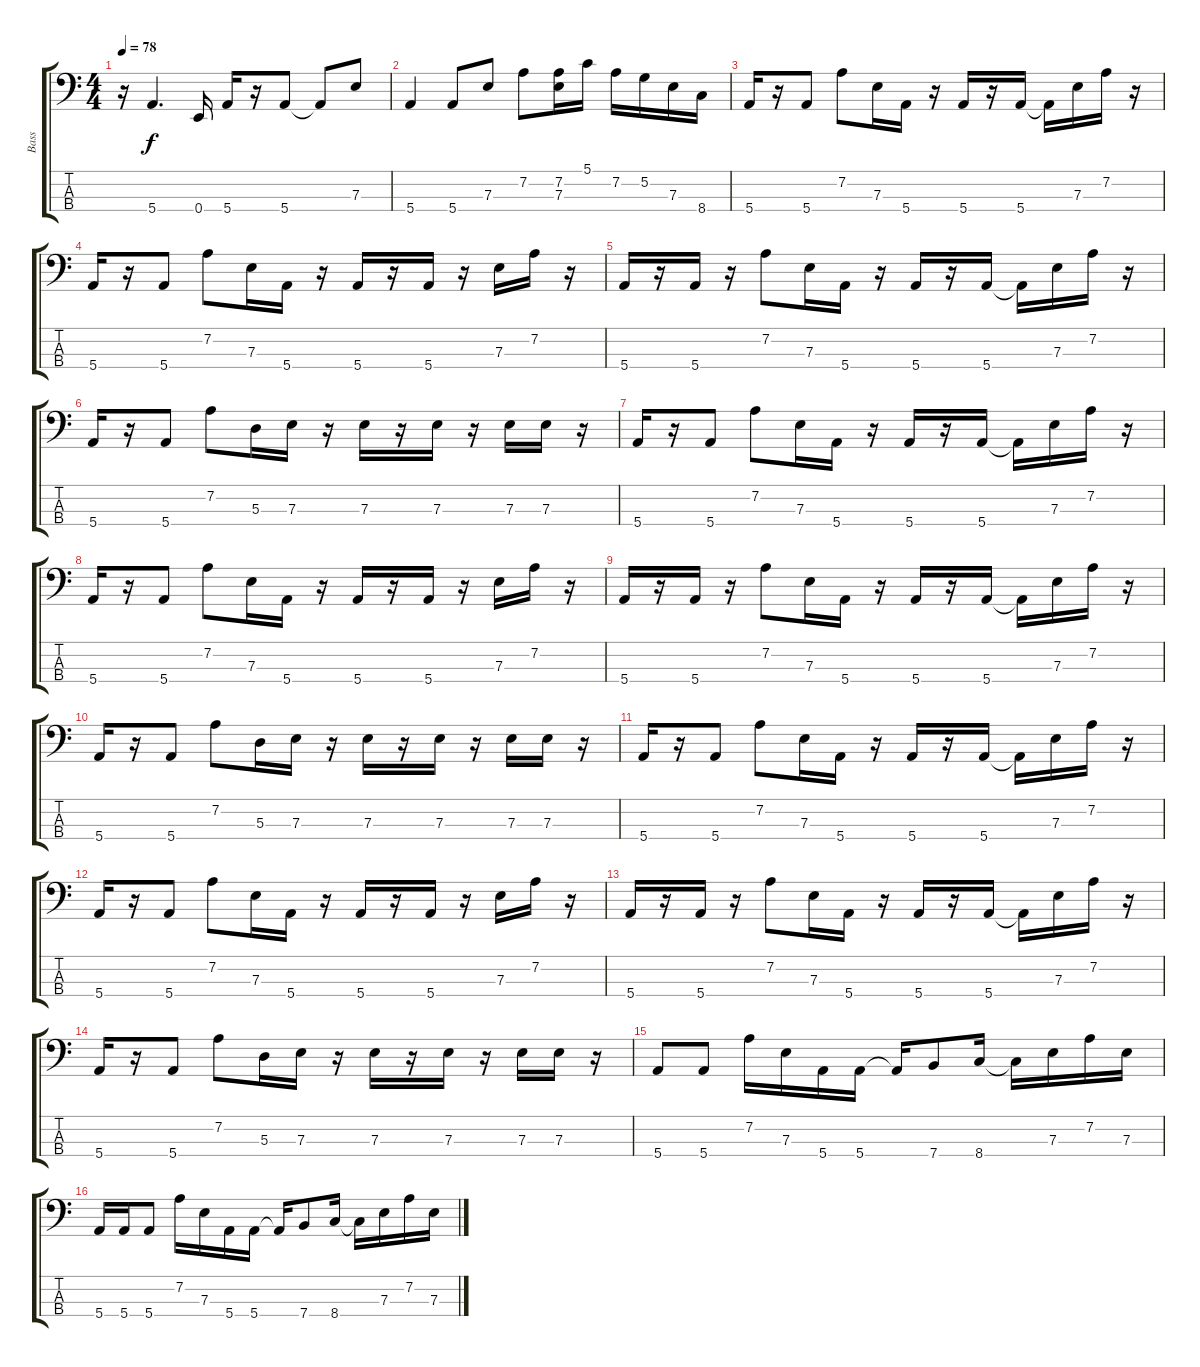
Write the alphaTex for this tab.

\track ("Bass" "Bass") {instrument electricbasspick}
\staff {score tabs}
\tuning (G2 D2 A1 E1) {hide}
\ts (4 4)
\tempo 78
\clef f4
\ks c
r.16{dy f} 5.4.4{d} 0.4.16 5.4.16 r.16 5.4.8 5.4{t}.8 7.3.8 |
5.4.4 5.4.8 7.3.8 7.2.8 (7.2 7.3).16 5.1.16 7.2.16 5.2.16 7.3.16 8.4.16 |
5.4.16 r.16 5.4.8 7.2.8 7.3.16 5.4.16 r.16 5.4.16 r.16 5.4.16 5.4{t}.16 7.3.16 7.2.16 r.16 |
5.4.16 r.16 5.4.8 7.2.8 7.3.16 5.4.16 r.16 5.4.16 r.16 5.4.16 r.16 7.3.16 7.2.16 r.16 |
5.4.16 r.16 5.4.16 r.16 7.2.8 7.3.16 5.4.16 r.16 5.4.16 r.16 5.4.16 5.4{t}.16 7.3.16 7.2.16 r.16 |
5.4.16 r.16 5.4.8 7.2.8 5.3.16 7.3.16 r.16 7.3.16 r.16 7.3.16 r.16 7.3.16 7.3.16 r.16 |
5.4.16 r.16 5.4.8 7.2.8 7.3.16 5.4.16 r.16 5.4.16 r.16 5.4.16 5.4{t}.16 7.3.16 7.2.16 r.16 |
5.4.16 r.16 5.4.8 7.2.8 7.3.16 5.4.16 r.16 5.4.16 r.16 5.4.16 r.16 7.3.16 7.2.16 r.16 |
5.4.16 r.16 5.4.16 r.16 7.2.8 7.3.16 5.4.16 r.16 5.4.16 r.16 5.4.16 5.4{t}.16 7.3.16 7.2.16 r.16 |
5.4.16 r.16 5.4.8 7.2.8 5.3.16 7.3.16 r.16 7.3.16 r.16 7.3.16 r.16 7.3.16 7.3.16 r.16 |
5.4.16 r.16 5.4.8 7.2.8 7.3.16 5.4.16 r.16 5.4.16 r.16 5.4.16 5.4{t}.16 7.3.16 7.2.16 r.16 |
5.4.16 r.16 5.4.8 7.2.8 7.3.16 5.4.16 r.16 5.4.16 r.16 5.4.16 r.16 7.3.16 7.2.16 r.16 |
5.4.16 r.16 5.4.16 r.16 7.2.8 7.3.16 5.4.16 r.16 5.4.16 r.16 5.4.16 5.4{t}.16 7.3.16 7.2.16 r.16 |
5.4.16 r.16 5.4.8 7.2.8 5.3.16 7.3.16 r.16 7.3.16 r.16 7.3.16 r.16 7.3.16 7.3.16 r.16 |
5.4.8 5.4.8 7.2.16 7.3.16 5.4.16 5.4.16 5.4{t}.16 7.4.8 8.4.16 8.4{t}.16 7.3.16 7.2.16 7.3.16 |
5.4.16 5.4.16 5.4.8 7.2.16 7.3.16 5.4.16 5.4.16 5.4{t}.16 7.4.8 8.4.16 8.4{t}.16 7.3.16 7.2.16 7.3.16
